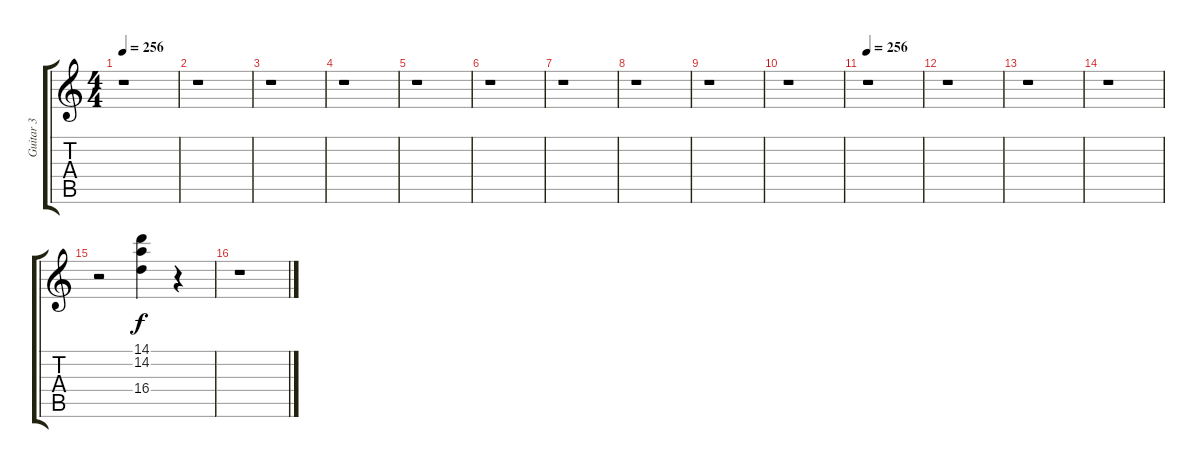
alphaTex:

\track ("Guitar 3" "Guitar 3") {instrument guitarharmonics}
\staff {score tabs}
\tuning (C4 G3 Eb3 Bb2 F2 C2) {hide}
\ts (4 4)
\tempo 256
\clef g2
\ks c
r.1{dy f} |
r.1 |
r.1 |
r.1 |
r.1 |
r.1 |
r.1 |
r.1 |
r.1 |
r.1 |
\tempo 256
r.1 |
r.1 |
r.1 |
r.1 |
r.2 (14.1 14.2 16.4).4 r.4 |
r.1
